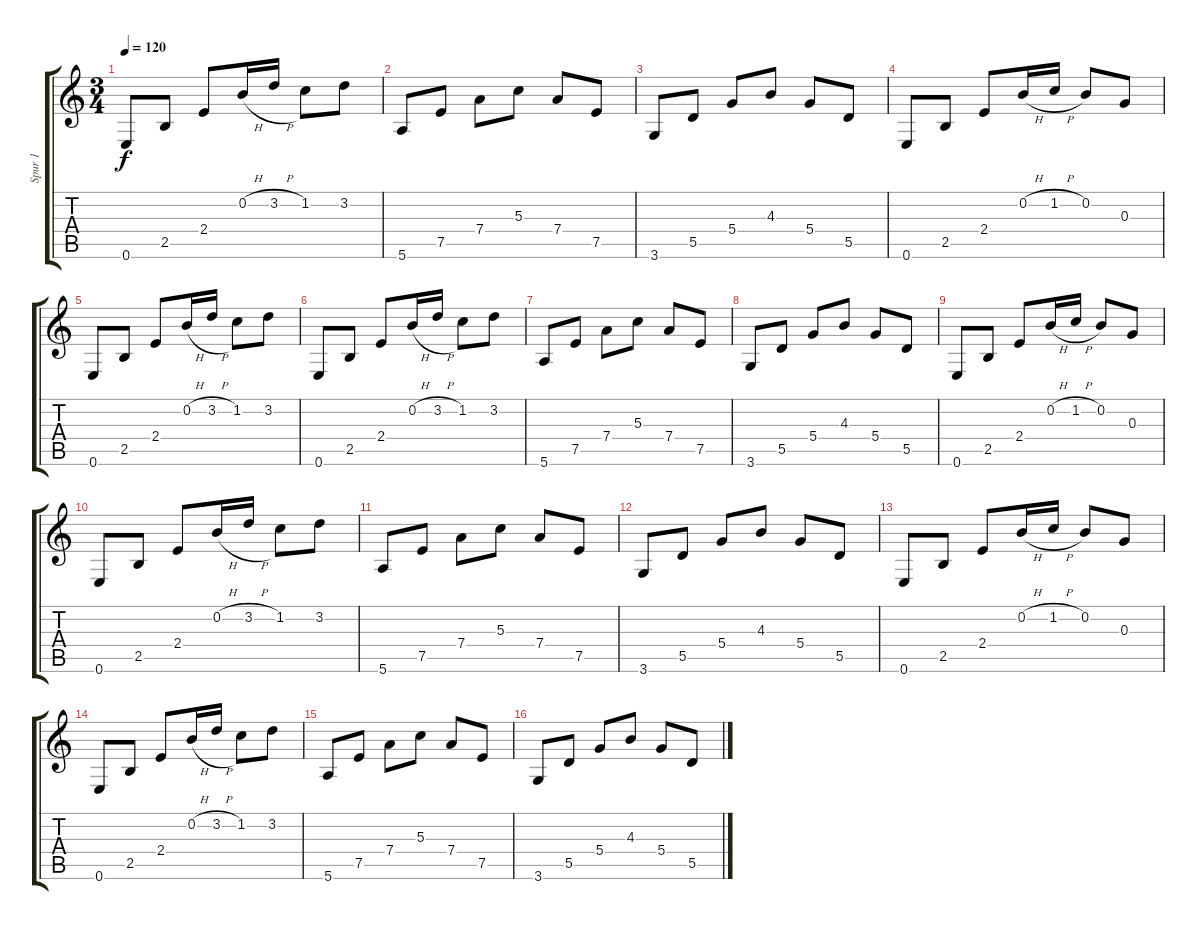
\track ("Spur 1" "Spur 1") {instrument acousticguitarsteel}
\staff {score tabs}
\tuning (E4 B3 G3 D3 A2 E2) {hide}
\ts (3 4)
\tempo 120
\clef g2
\ks c
0.6.8{dy f} 2.5.8 2.4.8 0.2{h}.16 3.2{h}.16 1.2.8 3.2.8 |
5.6.8 7.5.8 7.4.8 5.3.8 7.4.8 7.5.8 |
3.6.8 5.5.8 5.4.8 4.3.8 5.4.8 5.5.8 |
0.6.8 2.5.8 2.4.8 0.2{h}.16 1.2{h}.16 0.2.8 0.3.8 |
0.6.8 2.5.8 2.4.8 0.2{h}.16 3.2{h}.16 1.2.8 3.2.8 |
0.6.8 2.5.8 2.4.8 0.2{h}.16 3.2{h}.16 1.2.8 3.2.8 |
5.6.8 7.5.8 7.4.8 5.3.8 7.4.8 7.5.8 |
3.6.8 5.5.8 5.4.8 4.3.8 5.4.8 5.5.8 |
0.6.8 2.5.8 2.4.8 0.2{h}.16 1.2{h}.16 0.2.8 0.3.8 |
0.6.8 2.5.8 2.4.8 0.2{h}.16 3.2{h}.16 1.2.8 3.2.8 |
5.6.8 7.5.8 7.4.8 5.3.8 7.4.8 7.5.8 |
3.6.8 5.5.8 5.4.8 4.3.8 5.4.8 5.5.8 |
0.6.8 2.5.8 2.4.8 0.2{h}.16 1.2{h}.16 0.2.8 0.3.8 |
0.6.8 2.5.8 2.4.8 0.2{h}.16 3.2{h}.16 1.2.8 3.2.8 |
5.6.8 7.5.8 7.4.8 5.3.8 7.4.8 7.5.8 |
3.6.8 5.5.8 5.4.8 4.3.8 5.4.8 5.5.8
